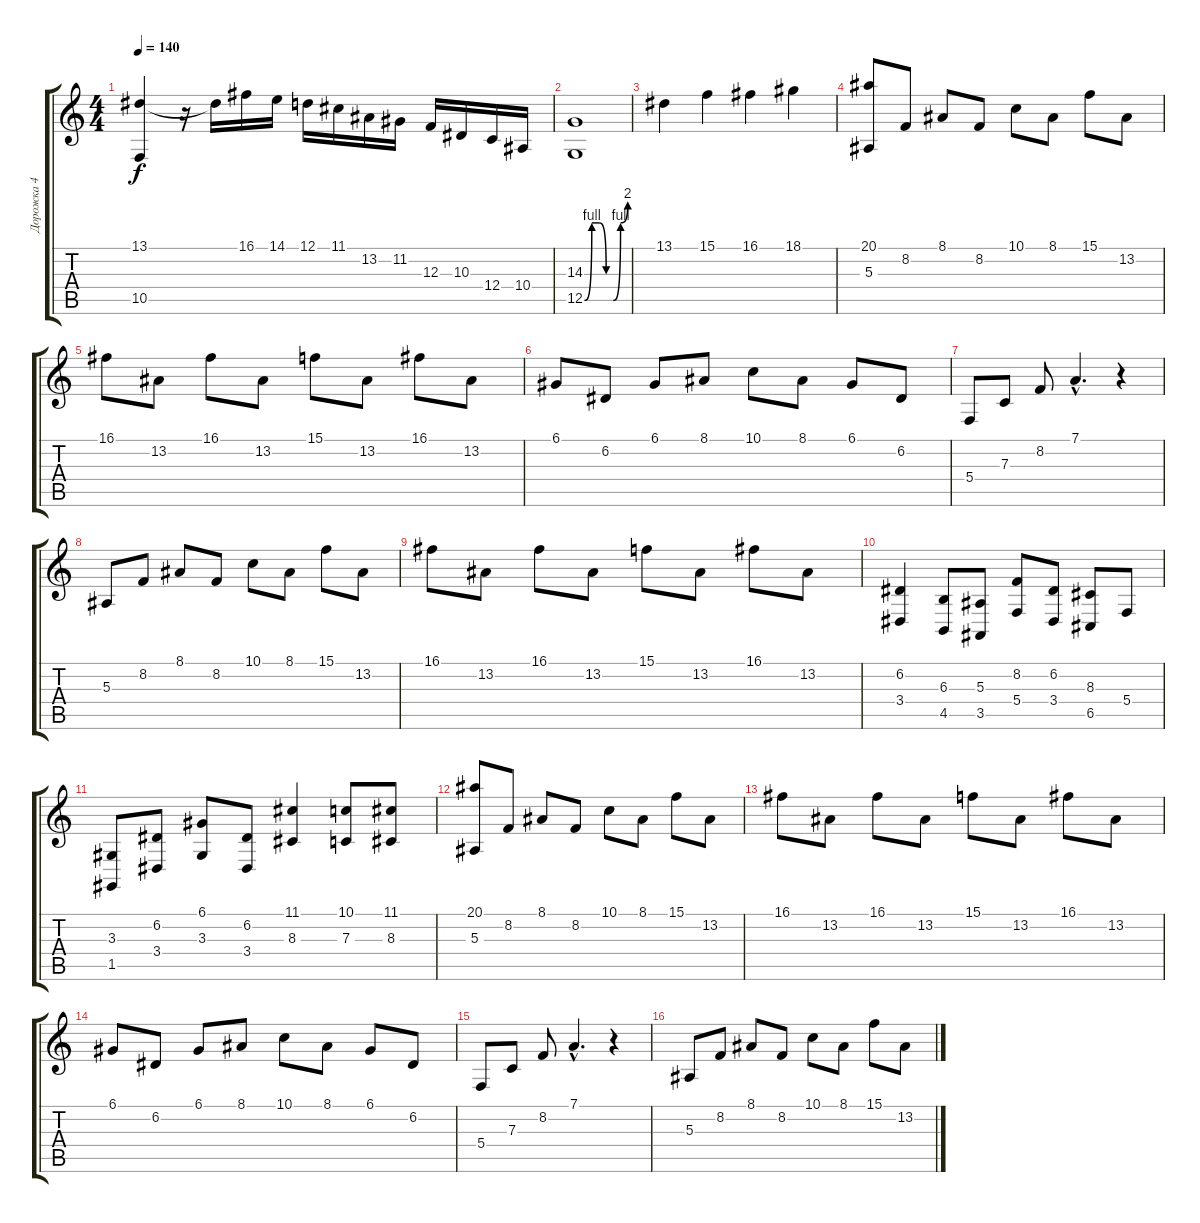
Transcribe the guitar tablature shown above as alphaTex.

\track ("Дорожка 4" "Дорожка 4") {instrument brightacousticpiano}
\staff {score tabs}
\tuning (D4 A3 F3 C3 G2 D2) {hide}
\ts (4 4)
\tempo 140
\clef g2
\ks c
(13.1 10.5).4{dy f} r.16 13.1{t}.16 16.1.16 14.1.16 12.1.16 11.1.16 13.2.16 11.2.16 12.3.16 10.3.16 12.4.16 10.4.16 |
(14.3 12.5{be (custom 0 0 10 4 20 4 30 0 40 0 50 4 60 8)}).1 |
13.1.4 15.1.4 16.1.4 18.1.4 |
(20.1 5.3).8{instrument brightacousticpiano} 8.2.8 8.1.8 8.2.8 10.1.8 8.1.8 15.1.8 13.2.8 |
16.1.8 13.2.8 16.1.8 13.2.8 15.1.8 13.2.8 16.1.8 13.2.8 |
6.1.8 6.2.8 6.1.8 8.1.8 10.1.8 8.1.8 6.1.8 6.2.8 |
5.4.8 7.3.8 8.2.8 7.1{hac}.4{d} r.4 |
5.3.8 8.2.8 8.1.8 8.2.8 10.1.8 8.1.8 15.1.8 13.2.8 |
16.1.8 13.2.8 16.1.8 13.2.8 15.1.8 13.2.8 16.1.8 13.2.8 |
(6.2 3.4).4 (6.3 4.5).8 (5.3 3.5).8 (8.2 5.4).8 (6.2 3.4).8 (8.3 6.5).8 5.4.8 |
(3.3 1.5).8 (6.2 3.4).8 (6.1 3.3).8 (6.2 3.4).8 (11.1 8.3).4 (10.1 7.3).8 (11.1 8.3).8 |
(20.1 5.3).8{instrument brightacousticpiano} 8.2.8 8.1.8 8.2.8 10.1.8 8.1.8 15.1.8 13.2.8 |
16.1.8 13.2.8 16.1.8 13.2.8 15.1.8 13.2.8 16.1.8 13.2.8 |
6.1.8 6.2.8 6.1.8 8.1.8 10.1.8 8.1.8 6.1.8 6.2.8 |
5.4.8 7.3.8 8.2.8 7.1{hac}.4{d} r.4 |
5.3.8 8.2.8 8.1.8 8.2.8 10.1.8 8.1.8 15.1.8 13.2.8
